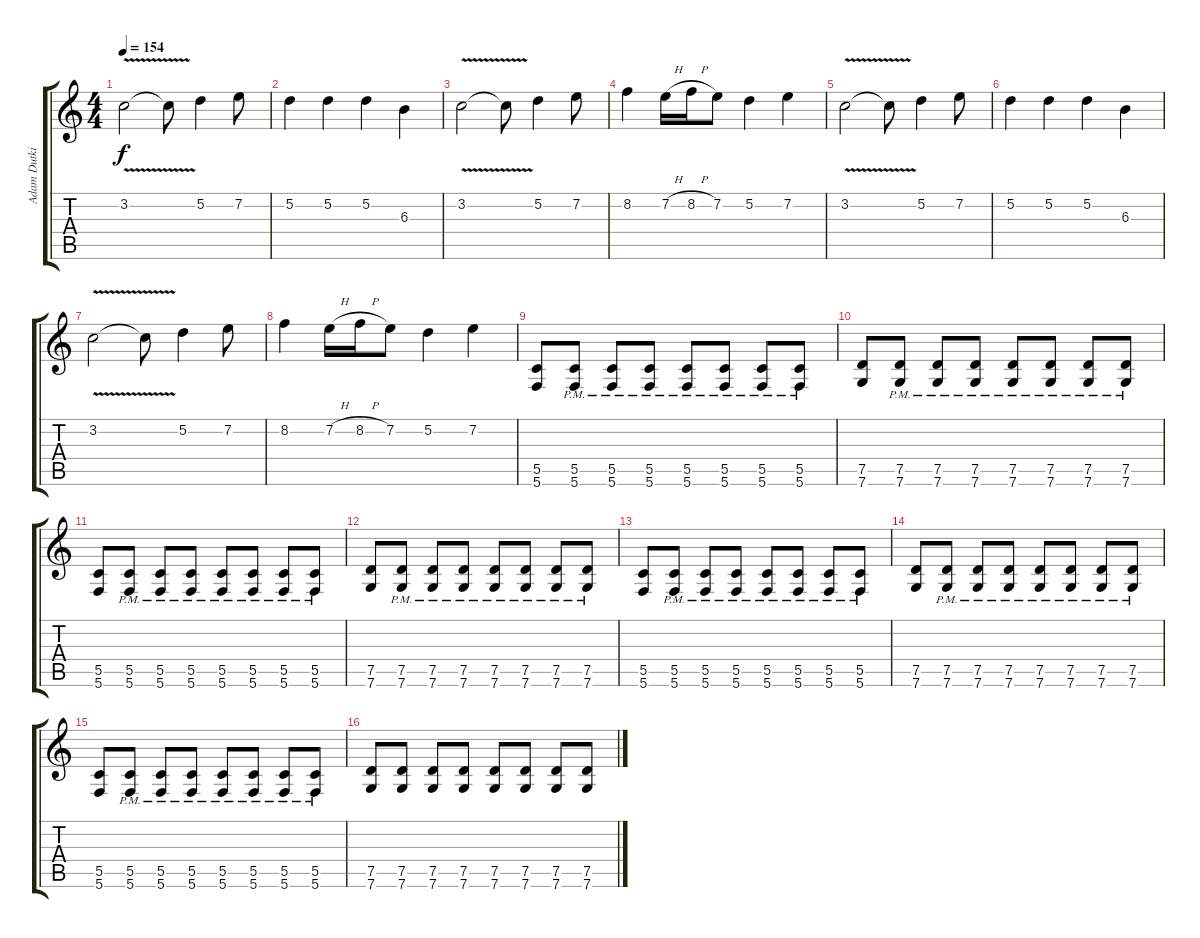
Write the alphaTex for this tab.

\track ("Adam Dutkiewicz" "Adam Dutki") {instrument distortionguitar}
\staff {score tabs}
\tuning (D4 A3 F3 C3 G2 C2) {hide}
\ts (4 4)
\tempo 154
\clef g2
\ks c
3.2{v}.2{dy f} 3.2{t}.8 5.2.4 7.2.8 |
5.2.4 5.2.4 5.2.4 6.3.4 |
3.2{v}.2 3.2{t}.8 5.2.4 7.2.8 |
8.2.4 7.2{h}.16 8.2{h}.16 7.2.8 5.2.4 7.2.4 |
3.2{v}.2 3.2{t}.8 5.2.4 7.2.8 |
5.2.4 5.2.4 5.2.4 6.3.4 |
3.2{v}.2 3.2{t}.8 5.2.4 7.2.8 |
8.2.4 7.2{h}.16 8.2{h}.16 7.2.8 5.2.4 7.2.4 |
(5.5 5.6).8 (5.5{pm} 5.6{pm}).8 (5.5{pm} 5.6{pm}).8 (5.5{pm} 5.6{pm}).8 (5.5{pm} 5.6{pm}).8 (5.5{pm} 5.6{pm}).8 (5.5{pm} 5.6{pm}).8 (5.5{pm} 5.6{pm}).8 |
(7.5 7.6).8 (7.5{pm} 7.6{pm}).8 (7.5{pm} 7.6{pm}).8 (7.5{pm} 7.6{pm}).8 (7.5{pm} 7.6{pm}).8 (7.5{pm} 7.6{pm}).8 (7.5{pm} 7.6{pm}).8 (7.5{pm} 7.6{pm}).8 |
(5.5 5.6).8 (5.5{pm} 5.6{pm}).8 (5.5{pm} 5.6{pm}).8 (5.5{pm} 5.6{pm}).8 (5.5{pm} 5.6{pm}).8 (5.5{pm} 5.6{pm}).8 (5.5{pm} 5.6{pm}).8 (5.5{pm} 5.6{pm}).8 |
(7.5 7.6).8 (7.5{pm} 7.6{pm}).8 (7.5{pm} 7.6{pm}).8 (7.5{pm} 7.6{pm}).8 (7.5{pm} 7.6{pm}).8 (7.5{pm} 7.6{pm}).8 (7.5{pm} 7.6{pm}).8 (7.5{pm} 7.6{pm}).8 |
(5.5 5.6).8 (5.5{pm} 5.6{pm}).8 (5.5{pm} 5.6{pm}).8 (5.5{pm} 5.6{pm}).8 (5.5{pm} 5.6{pm}).8 (5.5{pm} 5.6{pm}).8 (5.5{pm} 5.6{pm}).8 (5.5{pm} 5.6{pm}).8 |
(7.5 7.6).8 (7.5{pm} 7.6{pm}).8 (7.5{pm} 7.6{pm}).8 (7.5{pm} 7.6{pm}).8 (7.5{pm} 7.6{pm}).8 (7.5{pm} 7.6{pm}).8 (7.5{pm} 7.6{pm}).8 (7.5{pm} 7.6{pm}).8 |
(5.5 5.6).8 (5.5{pm} 5.6{pm}).8 (5.5{pm} 5.6{pm}).8 (5.5{pm} 5.6{pm}).8 (5.5{pm} 5.6{pm}).8 (5.5{pm} 5.6{pm}).8 (5.5{pm} 5.6{pm}).8 (5.5{pm} 5.6{pm}).8 |
(7.5 7.6).8 (7.5 7.6).8 (7.5 7.6).8 (7.5 7.6).8 (7.5 7.6).8 (7.5 7.6).8 (7.5 7.6).8 (7.5 7.6).8
